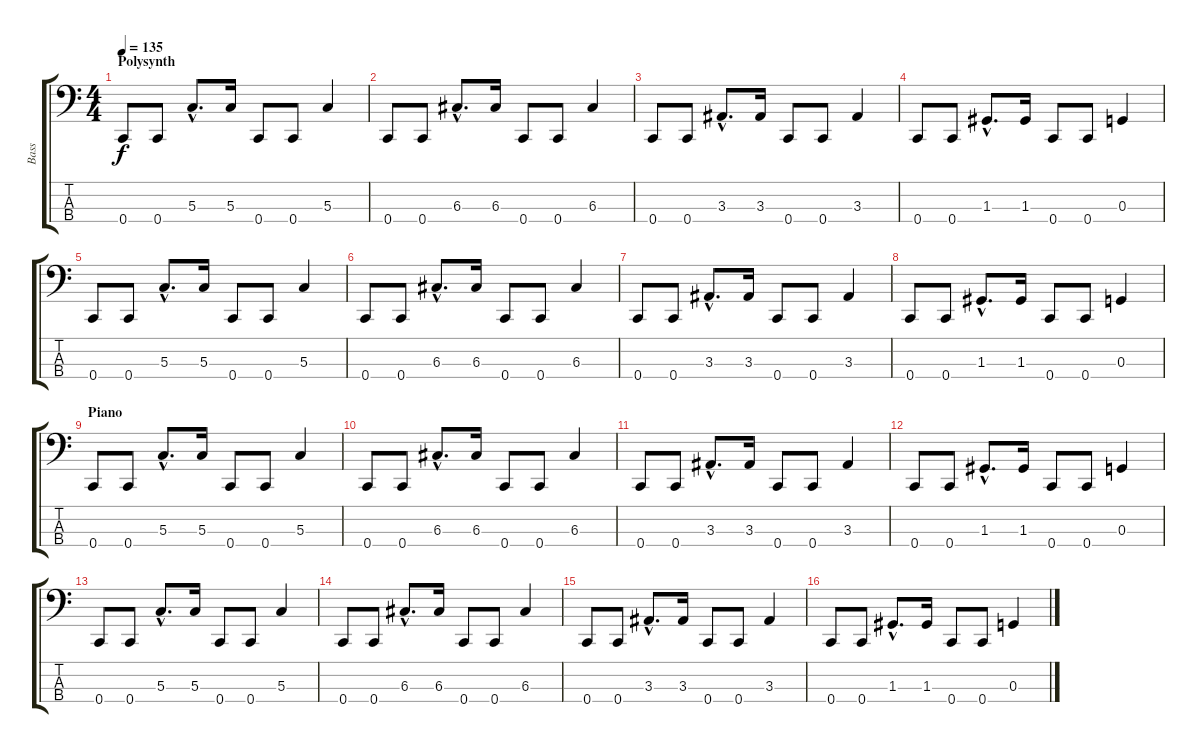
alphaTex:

\track ("Bass" "Bass") {instrument electricbassfinger}
\staff {score tabs}
\tuning (F2 C2 G1 C1) {hide}
\ts (4 4)
\section ("" "Polysynth")
\tempo 135
\clef f4
\ks c
0.4.8{dy f} 0.4.8 5.3{hac}.8{d} 5.3.16 0.4.8 0.4.8 5.3.4 |
0.4.8 0.4.8 6.3{hac}.8{d} 6.3.16 0.4.8 0.4.8 6.3.4 |
0.4.8 0.4.8 3.3{hac}.8{d} 3.3.16 0.4.8 0.4.8 3.3.4 |
0.4.8 0.4.8 1.3{hac}.8{d} 1.3.16 0.4.8 0.4.8 0.3.4 |
0.4.8 0.4.8 5.3{hac}.8{d} 5.3.16 0.4.8 0.4.8 5.3.4 |
0.4.8 0.4.8 6.3{hac}.8{d} 6.3.16 0.4.8 0.4.8 6.3.4 |
0.4.8 0.4.8 3.3{hac}.8{d} 3.3.16 0.4.8 0.4.8 3.3.4 |
0.4.8 0.4.8 1.3{hac}.8{d} 1.3.16 0.4.8 0.4.8 0.3.4 |
\section ("" "Piano")
0.4.8 0.4.8 5.3{hac}.8{d} 5.3.16 0.4.8 0.4.8 5.3.4 |
0.4.8 0.4.8 6.3{hac}.8{d} 6.3.16 0.4.8 0.4.8 6.3.4 |
0.4.8 0.4.8 3.3{hac}.8{d} 3.3.16 0.4.8 0.4.8 3.3.4 |
0.4.8 0.4.8 1.3{hac}.8{d} 1.3.16 0.4.8 0.4.8 0.3.4 |
0.4.8 0.4.8 5.3{hac}.8{d} 5.3.16 0.4.8 0.4.8 5.3.4 |
0.4.8 0.4.8 6.3{hac}.8{d} 6.3.16 0.4.8 0.4.8 6.3.4 |
0.4.8 0.4.8 3.3{hac}.8{d} 3.3.16 0.4.8 0.4.8 3.3.4 |
0.4.8 0.4.8 1.3{hac}.8{d} 1.3.16 0.4.8 0.4.8 0.3.4
